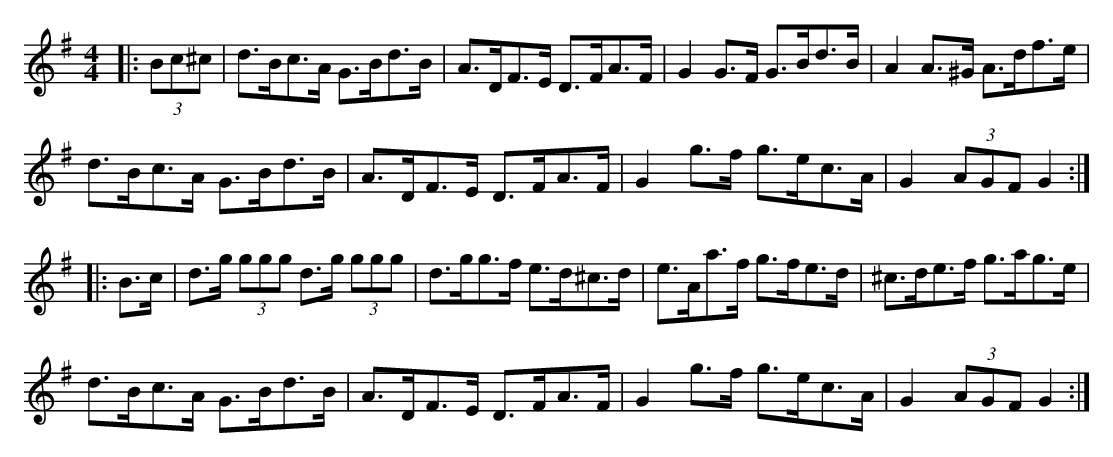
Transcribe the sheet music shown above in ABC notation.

X:1
M:4/4
K:G
|:(3Bc^c|d>Bc>A G>Bd>B|A>DF>E D>FA>F|G2 G>F G>Bd>B|A2 A>^G A>df>e|
d>Bc>A G>Bd>B|A>DF>E D>FA>F|G2 g>f g>ec>A|G2 (3AGF G2:|
|:B>c|d>g (3ggg d>g (3ggg|d>gg>f e>d^c>d|e>Aa>f g>fe>d|^c>de>f g>ag>e|
d>Bc>A G>Bd>B|A>DF>E D>FA>F|G2 g>f g>ec>A|G2 (3AGF G2:|
